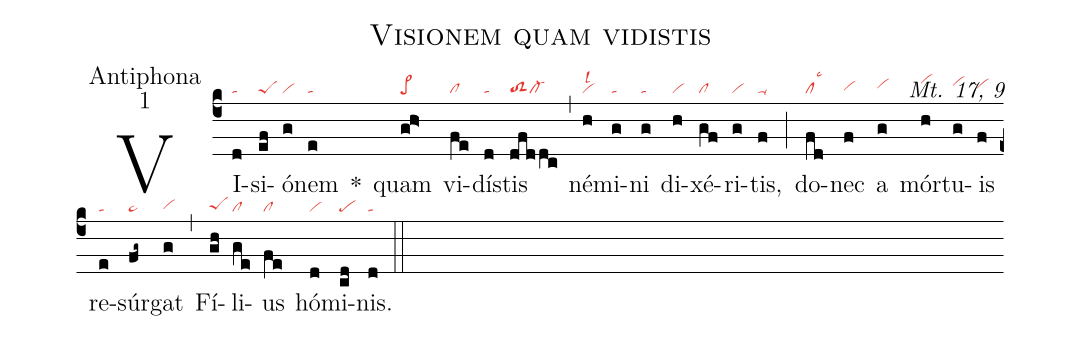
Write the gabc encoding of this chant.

name:Visionem quam vidistis;
office-part:Antiphona;
mode:1;
commentary:Mt. 17, 9;
nabc-lines:1;
%%
(c4)
VI(d|ta)si(ef|peS)ó(g|vi)nem(e|ta) *()
quam(g!h>|pe>) vi(fe|cl)dís(d|ta)tis(dfddc|toS2cl-) (,)
né(h|vilsl2)mi(g|ta)ni(g|ta) di(h|vi)xé(gf|cl)ri(g|vi)tis,(f|ta-) (;)
do(fd|cllsc3)nec(f|vihg) a(g|vihh) mór(h|vihj)tu(g|vihi)is(f|vihh) re(e|ta)súr(fg~|ta>)gat(g|vihg) (,)
Fí(gh|peShg)li(ge|cl)us(fe|cl) hó(d|vi)mi(cd|pe)nis.(d|ta) (::)
